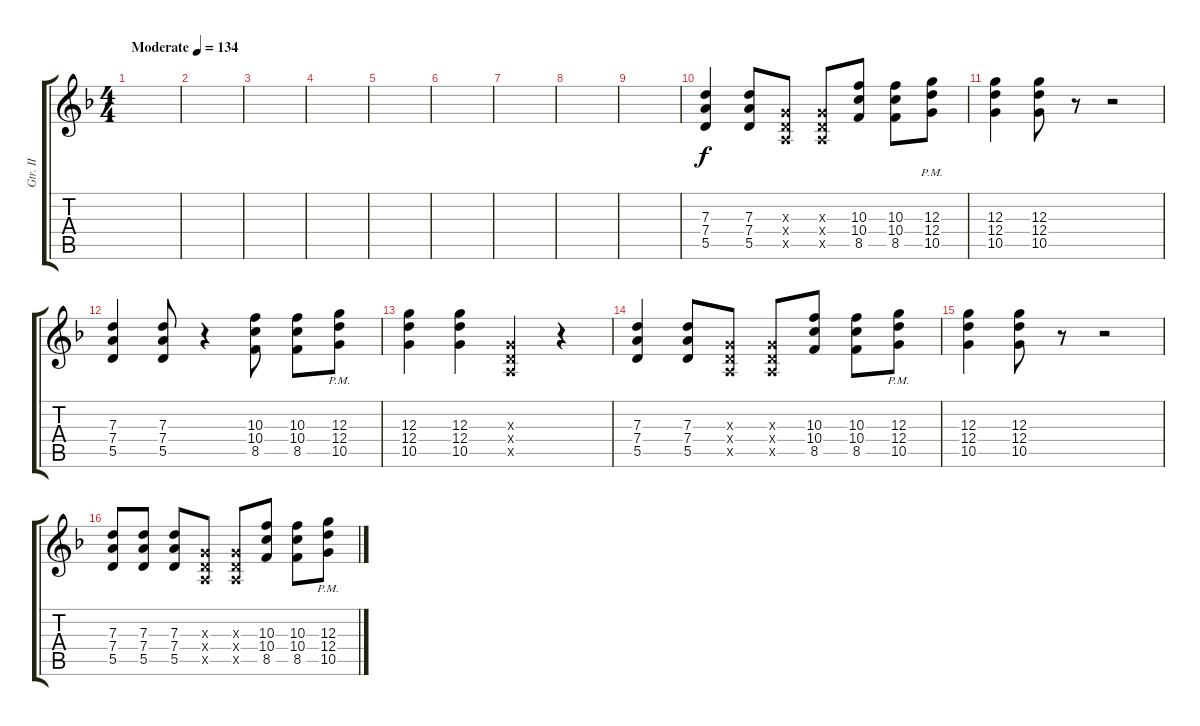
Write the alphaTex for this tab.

\track ("Gtr. II" "Gtr. II") {instrument distortionguitar}
\staff {score tabs}
\tuning (E4 B3 G3 D3 A2 D2) {hide}
\ts (4 4)
\tempo (134 "Moderate")
\clef g2
\ks dminor
|
|
|
|
|
|
|
|
|
(7.3 7.4 5.5).4 (7.3 7.4 5.5).8 (0.3{x} 0.4{x} 0.5{x}).8 (0.3{x} 0.4{x} 0.5{x}).8 (10.3 10.4 8.5).8 (10.3 10.4 8.5).8 (12.3{pm} 12.4{pm} 10.5{pm}).8 |
(12.3 12.4 10.5).4 (12.3 12.4 10.5).8 r.8 r.2 |
(7.3 7.4 5.5).4 (7.3 7.4 5.5).8 r.4 (10.3 10.4 8.5).8 (10.3 10.4 8.5).8 (12.3{pm} 12.4{pm} 10.5{pm}).8 |
(12.3 12.4 10.5).4 (12.3 12.4 10.5).4 (0.3{x} 0.4{x} 0.5{x}).4 r.4 |
(7.3 7.4 5.5).4 (7.3 7.4 5.5).8 (0.3{x} 0.4{x} 0.5{x}).8 (0.3{x} 0.4{x} 0.5{x}).8 (10.3 10.4 8.5).8 (10.3 10.4 8.5).8 (12.3{pm} 12.4{pm} 10.5{pm}).8 |
(12.3 12.4 10.5).4 (12.3 12.4 10.5).8 r.8 r.2 |
(7.3 7.4 5.5).8 (7.3 7.4 5.5).8 (7.3 7.4 5.5).8 (0.3{x} 0.4{x} 0.5{x}).8 (0.3{x} 0.4{x} 0.5{x}).8 (10.3 10.4 8.5).8 (10.3 10.4 8.5).8 (12.3{pm} 12.4{pm} 10.5{pm}).8
